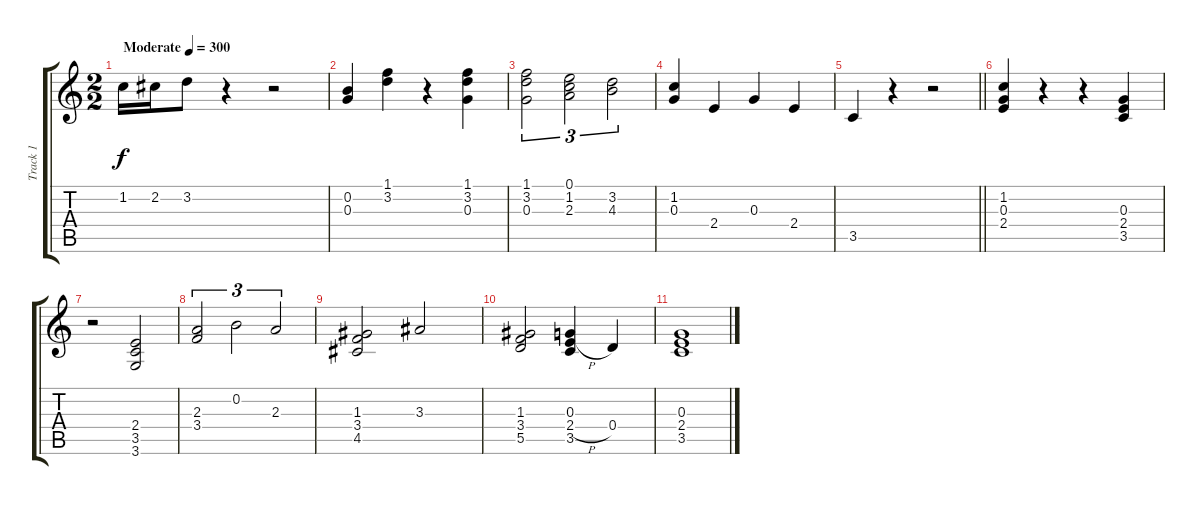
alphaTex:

\track ("Track 1" "Track 1") {instrument acousticguitarsteel}
\staff {score tabs}
\tuning (E4 B3 G3 D3 A2 E2) {hide}
\ts (2 2)
\tempo (300 "Moderate")
\clef g2
\ks c
1.2.16{dy f instrument acousticguitarsteel} 2.2.16 3.2.8 r.4 r.2 |
(0.2 0.3).4 (1.1 3.2).4 r.4 (1.1 3.2 0.3).4 |
(1.1 3.2 0.3).2{tu (3 2)} (0.1 1.2 2.3).2{tu (3 2)} (3.2 4.3).2{tu (3 2)} |
(1.2 0.3).4 2.4.4 0.3.4 2.4.4 |
\barLineRight lightlight
3.5.4 r.4 r.2 |
(1.2 0.3 2.4).4 r.4 r.4 (0.3 2.4 3.5).4 |
r.2 (2.4 3.5 3.6).2 |
(2.3 3.4).2{tu (3 2)} 0.2.2{tu (3 2)} 2.3.2{tu (3 2)} |
(1.3 3.4 4.5).2 3.3.2 |
(1.3 3.4 5.5).2 (0.3 2.4{h} 3.5).4 0.4.4 |
(0.3 2.4 3.5).1
